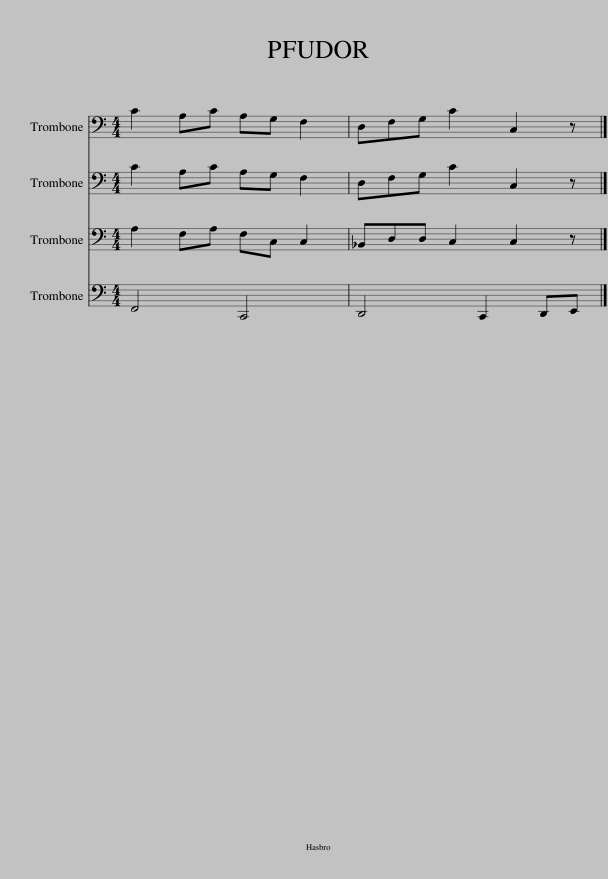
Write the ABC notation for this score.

X:1
%%score 1 2 3 4
L:1/8
M:4/4
I:linebreak $
K:C
V:1 bass
V:2 bass
V:3 bass
V:4 bass
V:1
 C2 A,C A,G, F,2 | D,F,G, C2 C,2 z |] %2
V:2
 C2 A,C A,G, F,2 | D,F,G, C2 C,2 z |] %2
V:3
 A,2 F,A, F,C, C,2 | _B,,D,D, C,2 C,2 z |] %2
V:4
 F,,4 C,,4 | D,,4 C,,2 D,,E,, |] %2
